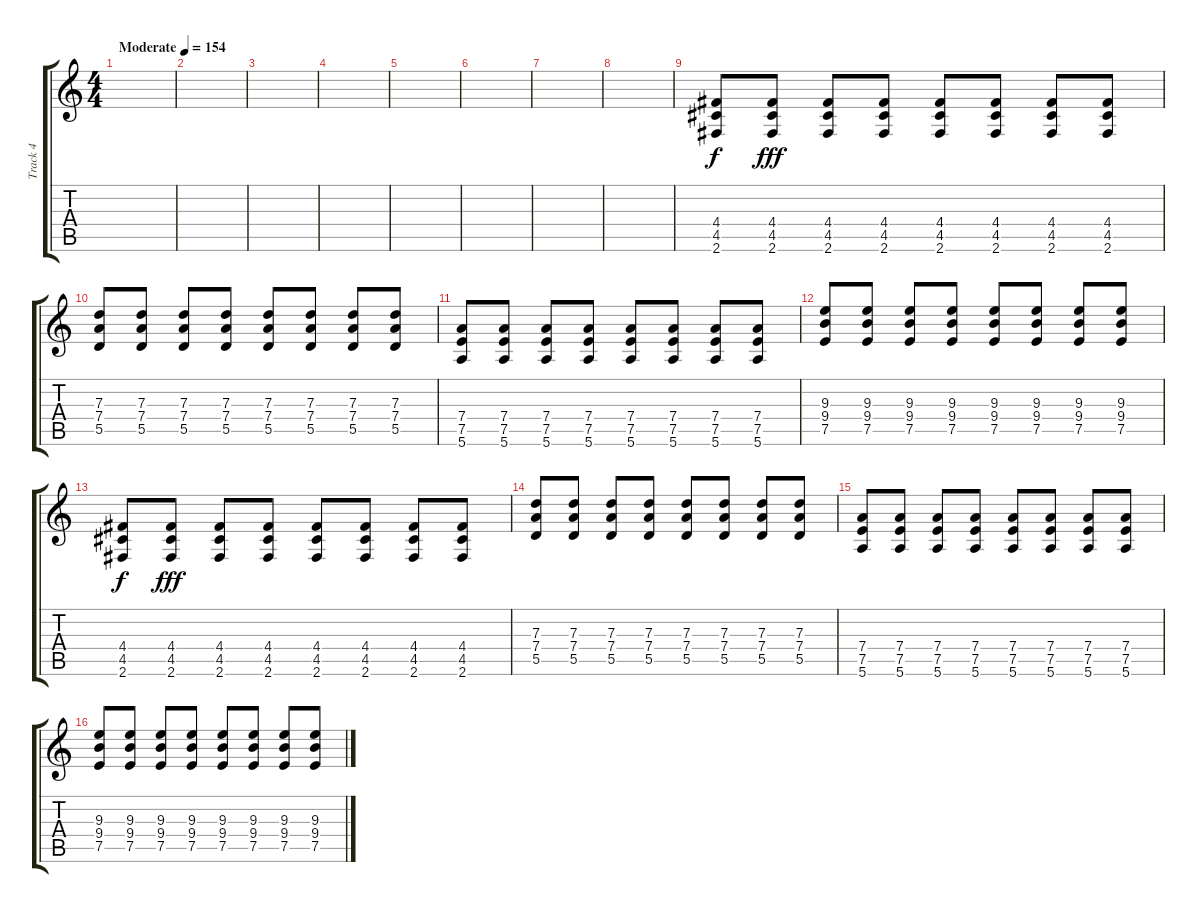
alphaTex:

\track ("Track 4" "Track 4") {instrument overdrivenguitar}
\staff {score tabs}
\tuning (E4 B3 G3 D3 A2 E2) {hide}
\ts (4 4)
\tempo (154 "Moderate")
\clef g2
\ks c
|
|
|
|
|
|
|
|
(4.4 4.5 2.6).8 (4.4 4.5 2.6).8{dy fff} (4.4 4.5 2.6).8 (4.4 4.5 2.6).8 (4.4 4.5 2.6).8 (4.4 4.5 2.6).8 (4.4 4.5 2.6).8 (4.4 4.5 2.6).8 |
(7.3 7.4 5.5).8 (7.3 7.4 5.5).8 (7.3 7.4 5.5).8 (7.3 7.4 5.5).8 (7.3 7.4 5.5).8 (7.3 7.4 5.5).8 (7.3 7.4 5.5).8 (7.3 7.4 5.5).8 |
(7.4 7.5 5.6).8 (7.4 7.5 5.6).8 (7.4 7.5 5.6).8 (7.4 7.5 5.6).8 (7.4 7.5 5.6).8 (7.4 7.5 5.6).8 (7.4 7.5 5.6).8 (7.4 7.5 5.6).8 |
(9.3 9.4 7.5).8 (9.3 9.4 7.5).8 (9.3 9.4 7.5).8 (9.3 9.4 7.5).8 (9.3 9.4 7.5).8 (9.3 9.4 7.5).8 (9.3 9.4 7.5).8 (9.3 9.4 7.5).8 |
(4.4 4.5 2.6).8{dy f} (4.4 4.5 2.6).8{dy fff} (4.4 4.5 2.6).8 (4.4 4.5 2.6).8 (4.4 4.5 2.6).8 (4.4 4.5 2.6).8 (4.4 4.5 2.6).8 (4.4 4.5 2.6).8 |
(7.3 7.4 5.5).8 (7.3 7.4 5.5).8 (7.3 7.4 5.5).8 (7.3 7.4 5.5).8 (7.3 7.4 5.5).8 (7.3 7.4 5.5).8 (7.3 7.4 5.5).8 (7.3 7.4 5.5).8 |
(7.4 7.5 5.6).8 (7.4 7.5 5.6).8 (7.4 7.5 5.6).8 (7.4 7.5 5.6).8 (7.4 7.5 5.6).8 (7.4 7.5 5.6).8 (7.4 7.5 5.6).8 (7.4 7.5 5.6).8 |
(9.3 9.4 7.5).8 (9.3 9.4 7.5).8 (9.3 9.4 7.5).8 (9.3 9.4 7.5).8 (9.3 9.4 7.5).8 (9.3 9.4 7.5).8 (9.3 9.4 7.5).8 (9.3 9.4 7.5).8
